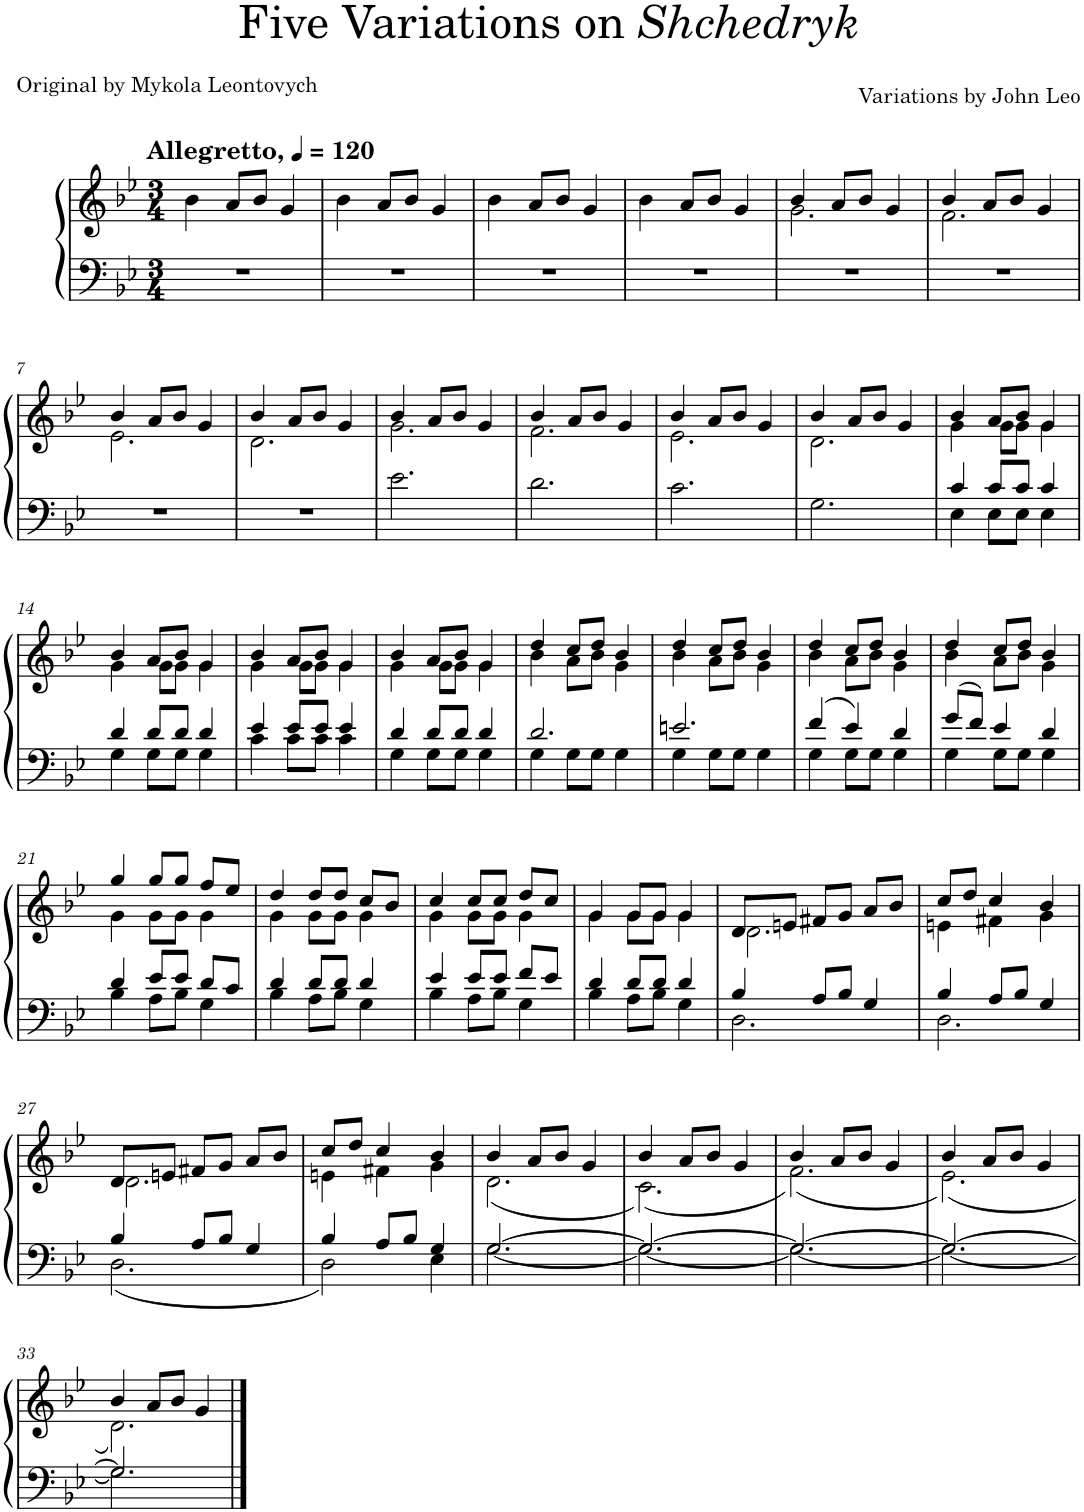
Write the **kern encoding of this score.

**kern	**kern
*part1	*part1
*staff2	*staff1
*I"Piano	*
*I'Pno.	*
*clefF4	*clefG2
*k[b-e-]	*k[b-e-]
*M3/4	*M3/4
*MM120	*MM120
=1	=1
!	!LO:TX:a:B:t=Allegretto,
2.r	4b-\
.	8a/L
.	8b-/J
.	4g/
=2	=2
2.r	4b-\
.	8a/L
.	8b-/J
.	4g/
=3	=3
2.r	4b-\
.	8a/L
.	8b-/J
.	4g/
=4	=4
2.r	4b-\
.	8a/L
.	8b-/J
.	4g/
=5	=5
*	*^
2.r	4b-/	2.g\
.	8a/L	.
.	8b-/J	.
.	4g/	.
=6	=6	=6
2.r	4b-/	2.f\
.	8a/L	.
.	8b-/J	.
.	4g/	.
!!LO:LB:g=z	!!
=7	=7	=7
2.r	4b-/	2.e-\
.	8a/L	.
.	8b-/J	.
.	4g/	.
=8	=8	=8
2.r	4b-/	2.d\
.	8a/L	.
.	8b-/J	.
.	4g/	.
=9	=9	=9
2.e-\	4b-/	2.g\
.	8a/L	.
.	8b-/J	.
.	4g/	.
=10	=10	=10
2.d\	4b-/	2.f\
.	8a/L	.
.	8b-/J	.
.	4g/	.
=11	=11	=11
2.c\	4b-/	2.e-\
.	8a/L	.
.	8b-/J	.
.	4g/	.
=12	=12	=12
2.G\	4b-/	2.d\
.	8a/L	.
.	8b-/J	.
.	4g/	.
=13	=13	=13
*^	*	*
4c/	4E-\	4b-/	4g\
8c/L	8E-\L	8a/L	8g\L
8c/J	8E-\J	8b-/J	8g\J
4c/	4E-\	4g/	4g\
!!LO:LB:g=z	!!
=14	=14	=14	=14
4d/	4G\	4b-/	4g\
8d/L	8G\L	8a/L	8g\L
8d/J	8G\J	8b-/J	8g\J
4d/	4G\	4g/	4g\
=15	=15	=15	=15
4e-/	4c\	4b-/	4g\
8e-/L	8c\L	8a/L	8g\L
8e-/J	8c\J	8b-/J	8g\J
4e-/	4c\	4g/	4g\
=16	=16	=16	=16
4d/	4G\	4b-/	4g\
8d/L	8G\L	8a/L	8g\L
8d/J	8G\J	8b-/J	8g\J
4d/	4G\	4g/	4g\
=17	=17	=17	=17
2.d/	4G\	4dd/	4b-\
.	8G\L	8cc/L	8a\L
.	8G\J	8dd/J	8b-\J
.	4G\	4b-/	4g\
=18	=18	=18	=18
2.en/	4G\	4dd/	4b-\
.	8G\L	8cc/L	8a\L
.	8G\J	8dd/J	8b-\J
.	4G\	4b-/	4g\
=19	=19	=19	=19
4f/	4G\	4dd/	4b-\
4e-/	8G\L	8cc/L	8a\L
.	8G\J	8dd/J	8b-\J
4d/	4G\	4b-/	4g\
=20	=20	=20	=20
8g/L	4G\	4dd/	4b-\
8f/J	.	.	.
4e-/	8G\L	8cc/L	8a\L
.	8G\J	8dd/J	8b-\J
4d/	4G\	4b-/	4g\
!!LO:LB:g=z	!!
=21	=21	=21	=21
4d/	4B-\	4gg/	4g\
8e-/L	8A\L	8gg/L	8g\L
8e-/J	8B-\J	8gg/J	8g\J
8d/L	4G\	8ff/L	4g\
8c/J	.	8ee-/J	.
=22	=22	=22	=22
4d/	4B-\	4dd/	4g\
8d/L	8A\L	8dd/L	8g\L
8d/J	8B-\J	8dd/J	8g\J
4d/	4G\	8cc/L	4g\
.	.	8b-/J	.
=23	=23	=23	=23
4e-/	4B-\	4cc/	4g\
8e-/L	8A\L	8cc/L	8g\L
8e-/J	8B-\J	8cc/J	8g\J
8f/L	4G\	8dd/L	4g\
8e-/J	.	8cc/J	.
=24	=24	=24	=24
4d/	4B-\	4g/	4g\
8d/L	8A\L	8g/L	8g\L
8d/J	8B-\J	8g/J	8g\J
4d/	4G\	4g/	4g\
=25	=25	=25	=25
4B-/	2.D\	8d/L	2.d\
.	.	8en/J	.
8A/L	.	8f#X/L	.
8B-/J	.	8g/J	.
4G/	.	8a/L	.
.	.	8b-/J	.
=26	=26	=26	=26
4B-/	2.D\	8cc/L	4en\
.	.	8dd/J	.
8A/L	.	4cc/	4f#X\
8B-/J	.	.	.
4G/	.	4b-/	4g\
!!LO:LB:g=z	!!
=27	=27	=27	=27
4B-/	2.D\	8d/L	2.d\
.	.	8en/J	.
8A/L	.	8f#X/L	.
8B-/J	.	8g/J	.
4G/	.	8a/L	.
.	.	8b-/J	.
=28	=28	=28	=28
4B-/	2D\	8cc/L	4en\
.	.	8dd/J	.
8A/L	.	4cc/	4f#X\
8B-/J	.	.	.
4G/	4E-\	4b-/	4g\
=29	=29	=29	=29
[2.G/	[2.G\	4b-/	(2.d\
.	.	8a/L	.
.	.	8b-/J	.
.	.	4g/	.
=30	=30	=30	=30
2.G/_	2.G\_	4b-/	(2.c\)
.	.	8a/L	.
.	.	8b-/J	.
.	.	4g/	.
=31	=31	=31	=31
2.G/_	2.G\_	4b-/	(2.f\)
.	.	8a/L	.
.	.	8b-/J	.
.	.	4g/	.
=32	=32	=32	=32
2.G/_	2.G\_	4b-/	(2.e-\)
.	.	8a/L	.
.	.	8b-/J	.
.	.	4g/	.
!!LO:LB:g=z	!!
=33	=33	=33	=33
2.G/]	2.G\]	4b-/	2.d\)
.	.	8a/L	.
.	.	8b-/J	.
.	.	4g/	.
*v	*v	*	*
*	*v	*v
==	==
*-	*-
